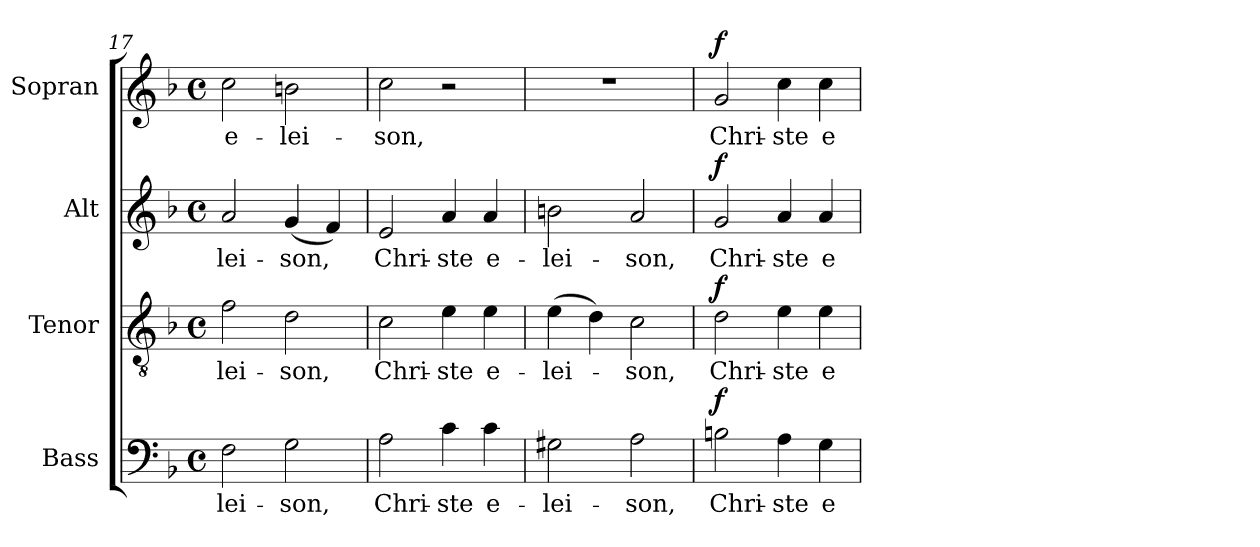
**kern	**text	**dynam	**kern	**text	**dynam	**kern	**text	**dynam	**kern	**text	**dynam
*part4	*part4	*part4	*part3	*part3	*part3	*part2	*part2	*part2	*part1	*part1	*part1
*staff4	*staff4	*staff4	*staff3	*staff3	*staff3	*staff2	*staff2	*staff2	*staff1	*staff1	*staff1
*I"Bass	*	*	*I"Tenor	*	*	*I"Alt	*	*	*I"Sopran	*	*
*I'B.	*	*	*I'T.	*	*	*I'A.	*	*	*I'S.	*	*
*clefF4	*	*	*clefGv2	*	*	*clefG2	*	*	*clefG2	*	*
*k[b-]	*	*	*k[b-]	*	*	*k[b-]	*	*	*k[b-]	*	*
*F:	*	*	*F:	*	*	*F:	*	*	*F:	*	*
*M4/4	*	*	*M4/4	*	*	*M4/4	*	*	*M4/4	*	*
*met(c)	*	*	*met(c)	*	*	*met(c)	*	*	*met(c)	*	*
=17	=17	=17	=17	=17	=17	=17	=17	=17	=17	=17	=17
!	!LO:LY:b	!	!	!LO:LY:b	!	!	!LO:LY:b	!	!	!LO:LY:b	!
2F\	-lei-	.	2f\	-lei-	.	2a/	-lei-	.	2cc\	e-	.
!	!LO:LY:b	!	!	!LO:LY:b	!	!	!LO:LY:b	!	!	!LO:LY:b	!
2G\	-son,	.	2d\	-son,	.	(<4g/	-son,	.	2bn\	-lei-	.
.	.	.	.	.	.	4f/)	.	.	.	.	.
=18	=18	=18	=18	=18	=18	=18	=18	=18	=18	=18	=18
!	!LO:LY:b	!	!	!LO:LY:b	!	!	!LO:LY:b	!	!	!LO:LY:b	!
2A\	Chri-	.	2c\	Chri-	.	2e/	Chri-	.	2cc\	-son,	.
!	!LO:LY:b	!	!	!LO:LY:b	!	!	!LO:LY:b	!	!	!	!
4c\	-ste	.	4e\	-ste	.	4a/	-ste	.	2r	.	.
!	!LO:LY:b	!	!	!LO:LY:b	!	!	!LO:LY:b	!	!	!	!
4c\	e-	.	4e\	e-	.	4a/	e-	.	.	.	.
=19	=19	=19	=19	=19	=19	=19	=19	=19	=19	=19	=19
!	!LO:LY:b	!	!	!LO:LY:b	!	!	!LO:LY:b	!	!	!	!
2G#X\	-lei-	.	(>4e\	-lei-	.	2bn\	-lei-	.	1r	.	.
.	.	.	4d\)	.	.	.	.	.	.	.	.
!	!LO:LY:b	!	!	!LO:LY:b	!	!	!LO:LY:b	!	!	!	!
2A\	-son,	.	2c\	-son,	.	2a/	-son,	.	.	.	.
!!LO:PB:g=z
=20	=20	=20	=20	=20	=20	=20	=20	=20	=20	=20	=20
!	!LO:LY:b	!LO:DY:a	!	!LO:LY:b	!LO:DY:a	!	!LO:LY:b	!LO:DY:a	!	!LO:LY:b	!LO:DY:a
2Bn\	Chri-	f	2d\	Chri-	f	2g/	Chri-	f	2g/	Chri-	f
!	!LO:LY:b	!	!	!LO:LY:b	!	!	!LO:LY:b	!	!	!LO:LY:b	!
4A\	-ste	.	4e\	-ste	.	4a/	-ste	.	4cc\	-ste	.
!	!LO:LY:b	!	!	!LO:LY:b	!	!	!LO:LY:b	!	!	!LO:LY:b	!
4G\	e-	.	4e\	e-	.	4a/	e-	.	4cc\	e-	.
=	=	=	=	=	=	=	=	=	=	=	=
*-	*-	*-	*-	*-	*-	*-	*-	*-	*-	*-	*-
